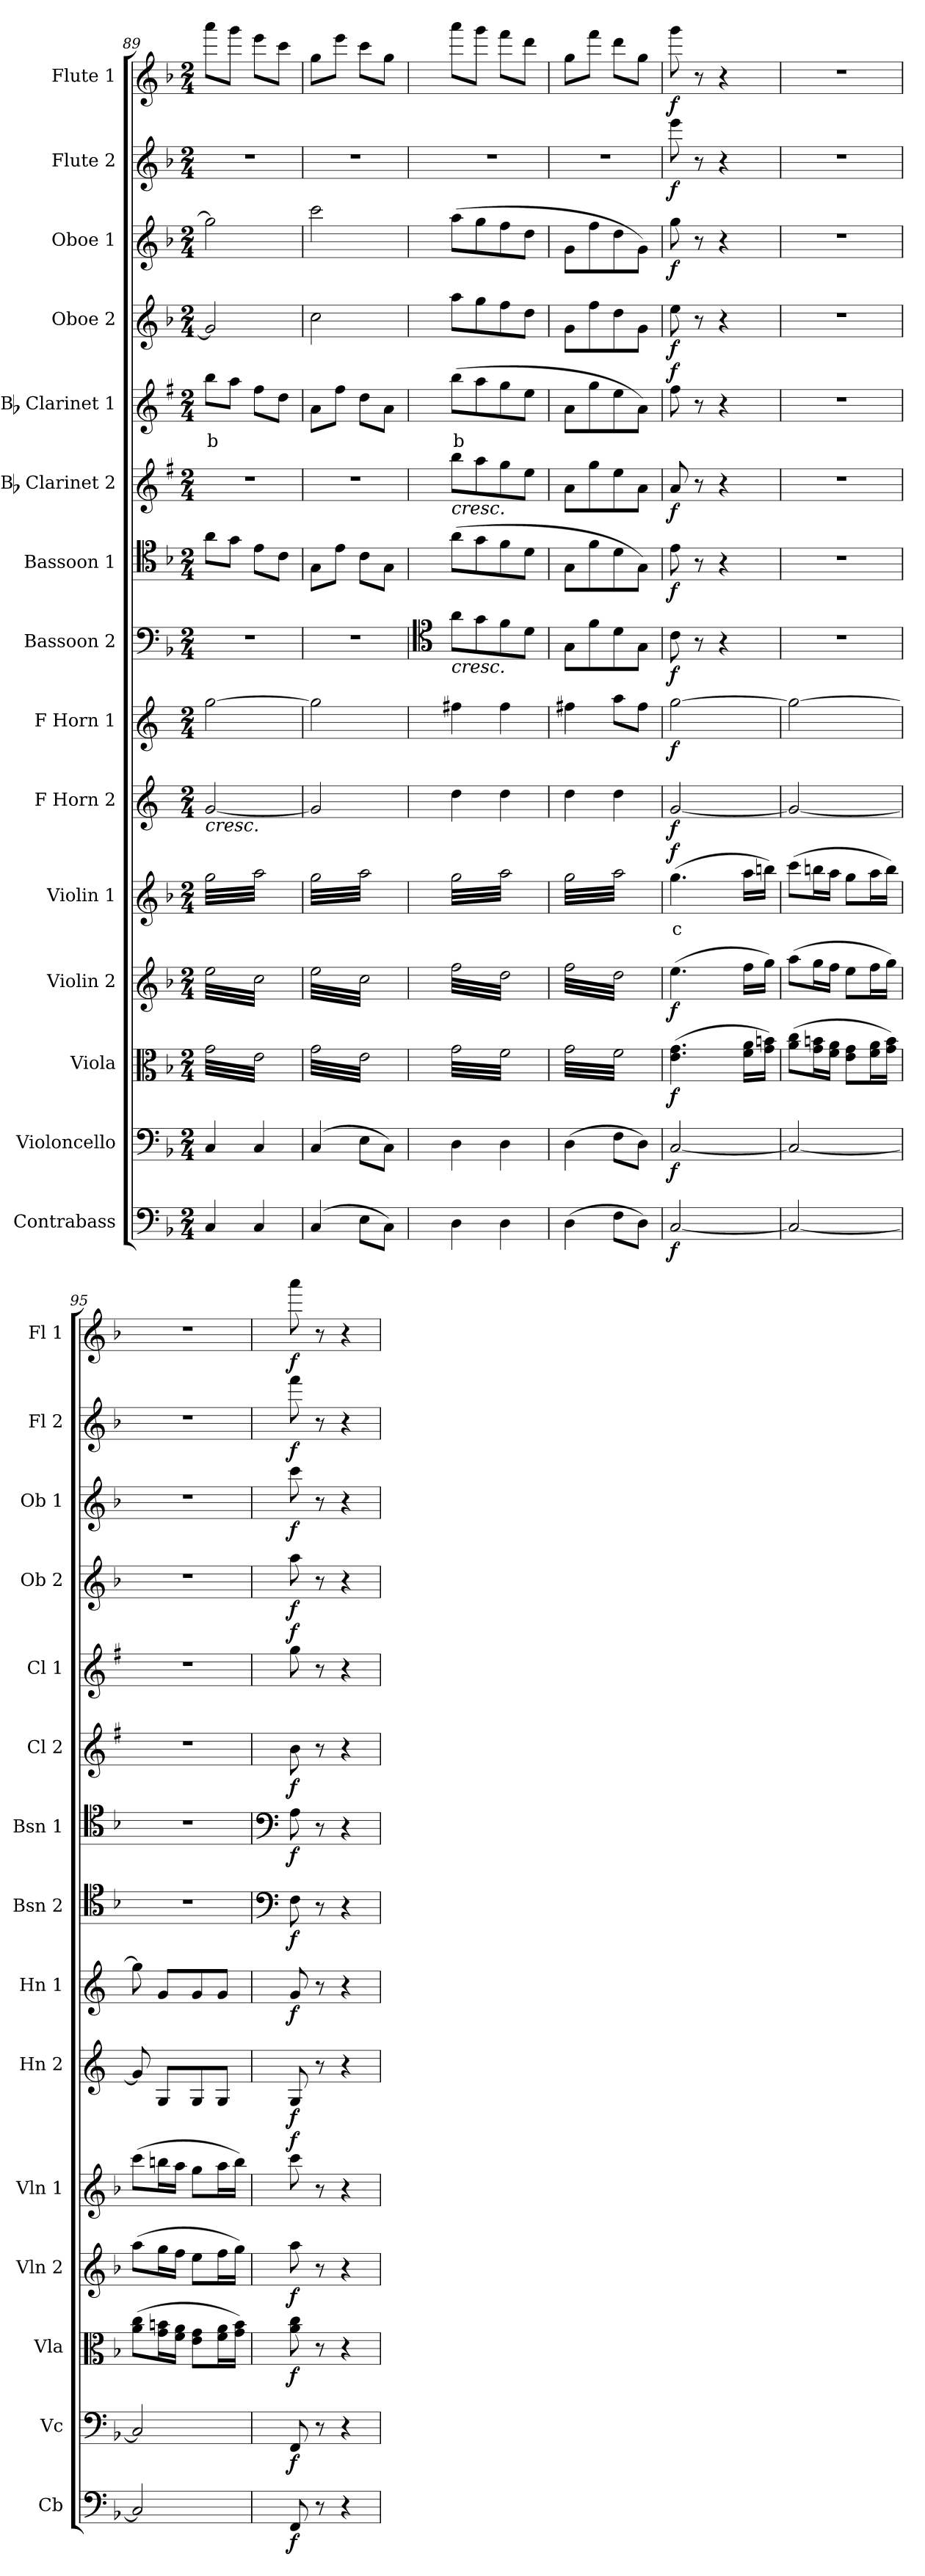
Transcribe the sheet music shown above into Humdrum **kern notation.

**kern	**dynam	**kern	**dynam	**kern	**dynam	**kern	**dynam	**kern	**text	**dynam	**kern	**dynam	**kern	**dynam	**kern	**dynam	**kern	**dynam	**kern	**dynam	**kern	**text	**dynam	**kern	**dynam	**kern	**dynam	**kern	**dynam	**kern	**dynam
*part15	*part15	*part14	*part14	*part13	*part13	*part12	*part12	*part11	*part11	*part11	*part10	*part10	*part9	*part9	*part8	*part8	*part7	*part7	*part6	*part6	*part5	*part5	*part5	*part4	*part4	*part3	*part3	*part2	*part2	*part1	*part1
*staff15	*staff15	*staff14	*staff14	*staff13	*staff13	*staff12	*staff12	*staff11	*staff11	*staff11	*staff10	*staff10	*staff9	*staff9	*staff8	*staff8	*staff7	*staff7	*staff6	*staff6	*staff5	*staff5	*staff5	*staff4	*staff4	*staff3	*staff3	*staff2	*staff2	*staff1	*staff1
*I"Contrabass	*	*I"Violoncello	*	*I"Viola	*	*I"Violin 2	*	*I"Violin 1	*	*	*I"F Horn 2	*	*I"F Horn 1	*	*I"Bassoon 2	*	*I"Bassoon 1	*	*I"Bb Clarinet 2	*	*I"Bb Clarinet 1	*	*	*I"Oboe 2	*	*I"Oboe 1	*	*I"Flute 2	*	*I"Flute 1	*
*I'Cb	*	*I'Vc	*	*I'Vla	*	*I'Vln 2	*	*I'Vln 1	*	*	*I'Hn 2	*	*I'Hn 1	*	*I'Bsn 2	*	*I'Bsn 1	*	*I'Cl 2	*	*I'Cl 1	*	*	*I'Ob 2	*	*I'Ob 1	*	*I'Fl 2	*	*I'Fl 1	*
!!LO:PB:g=z
*clefF4	*	*clefF4	*	*clefC3	*	*clefG2	*	*clefG2	*	*	*clefG2	*	*clefG2	*	*clefF4	*	*clefC4	*	*clefG2	*	*clefG2	*	*	*clefG2	*	*clefG2	*	*clefG2	*	*clefG2	*
*ITrd7c12	*	*	*	*	*	*	*	*	*	*	*ITrd4c7	*	*ITrd4c7	*	*	*	*	*	*ITrd1c2	*	*ITrd1c2	*	*	*	*	*	*	*	*	*	*
*k[b-]	*	*k[b-]	*	*k[b-]	*	*k[b-]	*	*k[b-]	*	*	*k[b-]	*	*k[b-]	*	*k[b-]	*	*k[b-]	*	*k[b-]	*	*k[b-]	*	*	*k[b-]	*	*k[b-]	*	*k[b-]	*	*k[b-]	*
*M2/4	*	*M2/4	*	*M2/4	*	*M2/4	*	*M2/4	*	*	*M2/4	*	*M2/4	*	*M2/4	*	*M2/4	*	*M2/4	*	*M2/4	*	*	*M2/4	*	*M2/4	*	*M2/4	*	*M2/4	*
=89	=89	=89	=89	=89	=89	=89	=89	=89	=89	=89	=89	=89	=89	=89	=89	=89	=89	=89	=89	=89	=89	=89	=89	=89	=89	=89	=89	=89	=89	=89	=89
!	!	!	!	!	!	!	!	!	!	!	!LO:TX:b:i:t=cresc.	!	!	!	!	!	!	!	!	!	!	!	!	!	!	!	!	!	!	!	!
!	!	!	!	!	!	!	!	!	!	!	!	!	!	!	!	!	!	!	!	!	!	!LO:LY:b:color=#FF0000	!	!	!	!	!	!	!	!	!
*	*	*	*	*tremolo	*	*	*	*	*	*	*	*	*	*	*	*	*	*	*	*	*	*	*	*	*	*	*	*	*	*	*
*	*	*	*	*	*	*tremolo	*	*	*	*	*	*	*	*	*	*	*	*	*	*	*	*	*	*	*	*	*	*	*	*	*
*	*	*	*	*	*	*	*	*tremolo	*	*	*	*	*	*	*	*	*	*	*	*	*	*	*	*	*	*	*	*	*	*	*
4CC/	.	4C/	.	(32g\LLL	.	32ee\LLL	.	32gg\LLL	.	.	[2c/	.	[2cc\	.	2r	.	8a\L	.	2r	.	8aa\L	b	.	2g/]	.	2gg\]	.	2r	.	8aaa\L	.
.	.	.	.	32e\	.	32cc\	.	32aa\	.	.	.	.	.	.	.	.	.	.	.	.	.	.	.	.	.	.	.	.	.	.	.
.	.	.	.	32g\	.	32ee\	.	32gg\	.	.	.	.	.	.	.	.	.	.	.	.	.	.	.	.	.	.	.	.	.	.	.
.	.	.	.	32e\	.	32cc\	.	32aa\	.	.	.	.	.	.	.	.	.	.	.	.	.	.	.	.	.	.	.	.	.	.	.
.	.	.	.	32g\	.	32ee\	.	32gg\	.	.	.	.	.	.	.	.	8g\J	.	.	.	8gg\J	.	.	.	.	.	.	.	.	8ggg\J	.
.	.	.	.	32e\	.	32cc\	.	32aa\	.	.	.	.	.	.	.	.	.	.	.	.	.	.	.	.	.	.	.	.	.	.	.
.	.	.	.	32g\	.	32ee\	.	32gg\	.	.	.	.	.	.	.	.	.	.	.	.	.	.	.	.	.	.	.	.	.	.	.
.	.	.	.	32e\	.	32cc\	.	32aa\	.	.	.	.	.	.	.	.	.	.	.	.	.	.	.	.	.	.	.	.	.	.	.
4CC/	.	4C/	.	32g\	.	32ee\	.	32gg\	.	.	.	.	.	.	.	.	8e\L	.	.	.	8ee\L	.	.	.	.	.	.	.	.	8eee\L	.
.	.	.	.	32e\	.	32cc\	.	32aa\	.	.	.	.	.	.	.	.	.	.	.	.	.	.	.	.	.	.	.	.	.	.	.
.	.	.	.	32g\	.	32ee\	.	32gg\	.	.	.	.	.	.	.	.	.	.	.	.	.	.	.	.	.	.	.	.	.	.	.
.	.	.	.	32e\	.	32cc\	.	32aa\	.	.	.	.	.	.	.	.	.	.	.	.	.	.	.	.	.	.	.	.	.	.	.
.	.	.	.	32g\	.	32ee\	.	32gg\	.	.	.	.	.	.	.	.	8c\J	.	.	.	8cc\J	.	.	.	.	.	.	.	.	8ccc\J	.
.	.	.	.	32e\	.	32cc\	.	32aa\	.	.	.	.	.	.	.	.	.	.	.	.	.	.	.	.	.	.	.	.	.	.	.
.	.	.	.	32g\	.	32ee\	.	32gg\	.	.	.	.	.	.	.	.	.	.	.	.	.	.	.	.	.	.	.	.	.	.	.
.	.	.	.	32e\JJJ	.	32cc\JJJ	.	32aa\JJJ	.	.	.	.	.	.	.	.	.	.	.	.	.	.	.	.	.	.	.	.	.	.	.
=90	=90	=90	=90	=90	=90	=90	=90	=90	=90	=90	=90	=90	=90	=90	=90	=90	=90	=90	=90	=90	=90	=90	=90	=90	=90	=90	=90	=90	=90	=90	=90
(4CC/	.	(4C/	.	32g\LLL	.	32ee\LLL	.	32gg\LLL	.	.	2c/]	.	2cc\]	.	2r	.	8G\L	.	2r	.	8g\L	.	.	2cc\	.	2ccc\	.	2r	.	8gg\L	.
.	.	.	.	32e\)	.	32cc\	.	32aa\	.	.	.	.	.	.	.	.	.	.	.	.	.	.	.	.	.	.	.	.	.	.	.
.	.	.	.	32g\	.	32ee\	.	32gg\	.	.	.	.	.	.	.	.	.	.	.	.	.	.	.	.	.	.	.	.	.	.	.
.	.	.	.	32e\)	.	32cc\	.	32aa\	.	.	.	.	.	.	.	.	.	.	.	.	.	.	.	.	.	.	.	.	.	.	.
.	.	.	.	32g\	.	32ee\	.	32gg\	.	.	.	.	.	.	.	.	8e\J	.	.	.	8ee\J	.	.	.	.	.	.	.	.	8eee\J	.
.	.	.	.	32e\)	.	32cc\	.	32aa\	.	.	.	.	.	.	.	.	.	.	.	.	.	.	.	.	.	.	.	.	.	.	.
.	.	.	.	32g\	.	32ee\	.	32gg\	.	.	.	.	.	.	.	.	.	.	.	.	.	.	.	.	.	.	.	.	.	.	.
.	.	.	.	32e\)	.	32cc\	.	32aa\	.	.	.	.	.	.	.	.	.	.	.	.	.	.	.	.	.	.	.	.	.	.	.
8EE\L	.	8E\L	.	32g\	.	32ee\	.	32gg\	.	.	.	.	.	.	.	.	8c\L	.	.	.	8cc\L	.	.	.	.	.	.	.	.	8ccc\L	.
.	.	.	.	32e\)	.	32cc\	.	32aa\	.	.	.	.	.	.	.	.	.	.	.	.	.	.	.	.	.	.	.	.	.	.	.
.	.	.	.	32g\	.	32ee\	.	32gg\	.	.	.	.	.	.	.	.	.	.	.	.	.	.	.	.	.	.	.	.	.	.	.
.	.	.	.	32e\)	.	32cc\	.	32aa\	.	.	.	.	.	.	.	.	.	.	.	.	.	.	.	.	.	.	.	.	.	.	.
8CC\J)	.	8C\J)	.	32g\	.	32ee\	.	32gg\	.	.	.	.	.	.	.	.	8G\J	.	.	.	8g\J	.	.	.	.	.	.	.	.	8gg\J	.
.	.	.	.	32e\)	.	32cc\	.	32aa\	.	.	.	.	.	.	.	.	.	.	.	.	.	.	.	.	.	.	.	.	.	.	.
.	.	.	.	32g\	.	32ee\	.	32gg\	.	.	.	.	.	.	.	.	.	.	.	.	.	.	.	.	.	.	.	.	.	.	.
.	.	.	.	32e\)JJJ	.	32cc\JJJ	.	32aa\JJJ	.	.	.	.	.	.	.	.	.	.	.	.	.	.	.	.	.	.	.	.	.	.	.
=91	=91	=91	=91	=91	=91	=91	=91	=91	=91	=91	=91	=91	=91	=91	=91	=91	=91	=91	=91	=91	=91	=91	=91	=91	=91	=91	=91	=91	=91	=91	=91
*	*	*	*	*	*	*	*	*	*	*	*	*	*	*	*clefC4	*	*	*	*	*	*	*	*	*	*	*	*	*	*	*	*
!	!	!	!	!	!	!	!	!	!	!	!	!	!	!	!	!	!	!	!LO:TX:b:i:t=cresc.	!	!	!	!	!	!	!	!	!	!	!	!
!	!	!	!	!	!	!	!	!	!	!	!	!	!	!	!LO:TX:b:i:t=cresc.	!	!	!	!	!	!	!	!	!	!	!	!	!	!	!	!
!	!	!	!	!	!	!	!	!	!	!	!	!	!	!	!	!	!	!	!	!	!	!LO:LY:b:color=#FF0000	!	!	!	!	!	!	!	!	!
4DD\	.	4D\	.	(32g\LLL	.	32ff\LLL	.	32gg\LLL	.	.	4g\	.	4bn\	.	8a\L	.	(8a\L	.	8aa\L	.	(8aa\L	b	.	8aa\L	.	(8aa\L	.	2r	.	8aaa\L	.
.	.	.	.	32f\	.	32dd\	.	32aa\	.	.	.	.	.	.	.	.	.	.	.	.	.	.	.	.	.	.	.	.	.	.	.
.	.	.	.	32g\	.	32ff\	.	32gg\	.	.	.	.	.	.	.	.	.	.	.	.	.	.	.	.	.	.	.	.	.	.	.
.	.	.	.	32f\	.	32dd\	.	32aa\	.	.	.	.	.	.	.	.	.	.	.	.	.	.	.	.	.	.	.	.	.	.	.
.	.	.	.	32g\	.	32ff\	.	32gg\	.	.	.	.	.	.	8g\	.	8g\	.	8gg\	.	8gg\	.	.	8gg\	.	8gg\	.	.	.	8ggg\J	.
.	.	.	.	32f\	.	32dd\	.	32aa\	.	.	.	.	.	.	.	.	.	.	.	.	.	.	.	.	.	.	.	.	.	.	.
.	.	.	.	32g\	.	32ff\	.	32gg\	.	.	.	.	.	.	.	.	.	.	.	.	.	.	.	.	.	.	.	.	.	.	.
.	.	.	.	32f\	.	32dd\	.	32aa\	.	.	.	.	.	.	.	.	.	.	.	.	.	.	.	.	.	.	.	.	.	.	.
4DD\	.	4D\	.	32g\	.	32ff\	.	32gg\	.	.	4g\	.	4b\	.	8f\	.	8f\	.	8ff\	.	8ff\	.	.	8ff\	.	8ff\	.	.	.	8fff\L	.
.	.	.	.	32f\	.	32dd\	.	32aa\	.	.	.	.	.	.	.	.	.	.	.	.	.	.	.	.	.	.	.	.	.	.	.
.	.	.	.	32g\	.	32ff\	.	32gg\	.	.	.	.	.	.	.	.	.	.	.	.	.	.	.	.	.	.	.	.	.	.	.
.	.	.	.	32f\	.	32dd\	.	32aa\	.	.	.	.	.	.	.	.	.	.	.	.	.	.	.	.	.	.	.	.	.	.	.
.	.	.	.	32g\	.	32ff\	.	32gg\	.	.	.	.	.	.	8d\J	.	8d\J	.	8dd\J	.	8dd\J	.	.	8dd\J	.	8dd\J	.	.	.	8ddd\J	.
.	.	.	.	32f\	.	32dd\	.	32aa\	.	.	.	.	.	.	.	.	.	.	.	.	.	.	.	.	.	.	.	.	.	.	.
.	.	.	.	32g\	.	32ff\	.	32gg\	.	.	.	.	.	.	.	.	.	.	.	.	.	.	.	.	.	.	.	.	.	.	.
.	.	.	.	32f\JJJ	.	32dd\JJJ	.	32aa\JJJ	.	.	.	.	.	.	.	.	.	.	.	.	.	.	.	.	.	.	.	.	.	.	.
=92	=92	=92	=92	=92	=92	=92	=92	=92	=92	=92	=92	=92	=92	=92	=92	=92	=92	=92	=92	=92	=92	=92	=92	=92	=92	=92	=92	=92	=92	=92	=92
(4DD\	.	(4D\	.	32g\LLL	.	32ff\LLL	.	32gg\LLL	.	.	4g\	.	4bn\	.	8G\L	.	8G\L	.	8g\L	.	8g\L	.	.	8g\L	.	8g\L	.	2r	.	8gg\L	.
.	.	.	.	32f\)	.	32dd\	.	32aa\	.	.	.	.	.	.	.	.	.	.	.	.	.	.	.	.	.	.	.	.	.	.	.
.	.	.	.	32g\	.	32ff\	.	32gg\	.	.	.	.	.	.	.	.	.	.	.	.	.	.	.	.	.	.	.	.	.	.	.
.	.	.	.	32f\)	.	32dd\	.	32aa\	.	.	.	.	.	.	.	.	.	.	.	.	.	.	.	.	.	.	.	.	.	.	.
.	.	.	.	32g\	.	32ff\	.	32gg\	.	.	.	.	.	.	8f\	.	8f\	.	8ff\	.	8ff\	.	.	8ff\	.	8ff\	.	.	.	8fff\J	.
.	.	.	.	32f\)	.	32dd\	.	32aa\	.	.	.	.	.	.	.	.	.	.	.	.	.	.	.	.	.	.	.	.	.	.	.
.	.	.	.	32g\	.	32ff\	.	32gg\	.	.	.	.	.	.	.	.	.	.	.	.	.	.	.	.	.	.	.	.	.	.	.
.	.	.	.	32f\)	.	32dd\	.	32aa\	.	.	.	.	.	.	.	.	.	.	.	.	.	.	.	.	.	.	.	.	.	.	.
8FF\L	.	8F\L	.	32g\	.	32ff\	.	32gg\	.	.	4g\	.	8dd\L	.	8d\	.	8d\	.	8dd\	.	8dd\	.	.	8dd\	.	8dd\	.	.	.	8ddd\L	.
.	.	.	.	32f\)	.	32dd\	.	32aa\	.	.	.	.	.	.	.	.	.	.	.	.	.	.	.	.	.	.	.	.	.	.	.
.	.	.	.	32g\	.	32ff\	.	32gg\	.	.	.	.	.	.	.	.	.	.	.	.	.	.	.	.	.	.	.	.	.	.	.
.	.	.	.	32f\)	.	32dd\	.	32aa\	.	.	.	.	.	.	.	.	.	.	.	.	.	.	.	.	.	.	.	.	.	.	.
8DD\J)	.	8D\J)	.	32g\	.	32ff\	.	32gg\	.	.	.	.	8b\J	.	8G\J	.	8G\J)	.	8g\J	.	8g\J)	.	.	8g\J	.	8g\J)	.	.	.	8gg\J	.
.	.	.	.	32f\)	.	32dd\	.	32aa\	.	.	.	.	.	.	.	.	.	.	.	.	.	.	.	.	.	.	.	.	.	.	.
.	.	.	.	32g\	.	32ff\	.	32gg\	.	.	.	.	.	.	.	.	.	.	.	.	.	.	.	.	.	.	.	.	.	.	.
.	.	.	.	32f\)JJJ	.	32dd\JJJ	.	32aa\JJJ	.	.	.	.	.	.	.	.	.	.	.	.	.	.	.	.	.	.	.	.	.	.	.
*	*	*	*	*	*	*	*	*Xtremolo	*	*	*	*	*	*	*	*	*	*	*	*	*	*	*	*	*	*	*	*	*	*	*
*	*	*	*	*	*	*Xtremolo	*	*	*	*	*	*	*	*	*	*	*	*	*	*	*	*	*	*	*	*	*	*	*	*	*
*	*	*	*	*Xtremolo	*	*	*	*	*	*	*	*	*	*	*	*	*	*	*	*	*	*	*	*	*	*	*	*	*	*	*
=93	=93	=93	=93	=93	=93	=93	=93	=93	=93	=93	=93	=93	=93	=93	=93	=93	=93	=93	=93	=93	=93	=93	=93	=93	=93	=93	=93	=93	=93	=93	=93
!	!LO:DY:b	!	!LO:DY:b	!	!LO:DY:b	!	!LO:DY:b	!	!LO:LY:b:color=#FF0000	!LO:DY:b	!	!LO:DY:b	!	!LO:DY:b	!	!LO:DY:b	!	!LO:DY:b	!	!LO:DY:b	!	!	!LO:DY:b	!	!LO:DY:b	!	!LO:DY:b	!	!LO:DY:b	!	!LO:DY:b
[2CC/	f	[2C/	f	(4.e\ 4.g\	f	(4.ee\	f	(4.gg\	c	f	[2c/	f	[2cc\	f	8c\	f	8e\	f	8g/	f	8ee\	.	f	8ee\	f	8gg\	f	8eee\	f	8ggg\	f
.	.	.	.	.	.	.	.	.	.	.	.	.	.	.	.	.	.	.	.	.	.	.	.	.	.	.	.	.	.	.	.
.	.	.	.	.	.	.	.	.	.	.	.	.	.	.	.	.	.	.	.	.	.	.	.	.	.	.	.	.	.	.	.
.	.	.	.	.	.	.	.	.	.	.	.	.	.	.	.	.	.	.	.	.	.	.	.	.	.	.	.	.	.	.	.
.	.	.	.	.	.	.	.	.	.	.	.	.	.	.	8r	.	8r	.	8r	.	8r	.	.	8r	.	8r	.	8r	.	8r	.
.	.	.	.	.	.	.	.	.	.	.	.	.	.	.	.	.	.	.	.	.	.	.	.	.	.	.	.	.	.	.	.
.	.	.	.	.	.	.	.	.	.	.	.	.	.	.	.	.	.	.	.	.	.	.	.	.	.	.	.	.	.	.	.
.	.	.	.	.	.	.	.	.	.	.	.	.	.	.	.	.	.	.	.	.	.	.	.	.	.	.	.	.	.	.	.
.	.	.	.	.	.	.	.	.	.	.	.	.	.	.	4r	.	4r	.	4r	.	4r	.	.	4r	.	4r	.	4r	.	4r	.
.	.	.	.	16f\ 16a\LL	.	16ff\LL	.	16aa\LL	.	.	.	.	.	.	.	.	.	.	.	.	.	.	.	.	.	.	.	.	.	.	.
.	.	.	.	16g\ 16bn\JJ)	.	16gg\JJ)	.	16bbn\JJ)	.	.	.	.	.	.	.	.	.	.	.	.	.	.	.	.	.	.	.	.	.	.	.
=94	=94	=94	=94	=94	=94	=94	=94	=94	=94	=94	=94	=94	=94	=94	=94	=94	=94	=94	=94	=94	=94	=94	=94	=94	=94	=94	=94	=94	=94	=94	=94
2CC/_	.	2C/_	.	(8a\ 8cc\L	.	(8aa\L	.	(8ccc\L	.	.	2c/_	.	2cc\_	.	2r	.	2r	.	2r	.	2r	.	.	2r	.	2r	.	2r	.	2r	.
.	.	.	.	16g\ 16bn\L	.	16gg\L	.	16bbn\L	.	.	.	.	.	.	.	.	.	.	.	.	.	.	.	.	.	.	.	.	.	.	.
.	.	.	.	16f\ 16a\JJ	.	16ff\JJ	.	16aa\JJ	.	.	.	.	.	.	.	.	.	.	.	.	.	.	.	.	.	.	.	.	.	.	.
.	.	.	.	8e\ 8g\L	.	8ee\L	.	8gg\L	.	.	.	.	.	.	.	.	.	.	.	.	.	.	.	.	.	.	.	.	.	.	.
.	.	.	.	16f\ 16a\L	.	16ff\L	.	16aa\L	.	.	.	.	.	.	.	.	.	.	.	.	.	.	.	.	.	.	.	.	.	.	.
.	.	.	.	16g\ 16b\JJ)	.	16gg\JJ)	.	16bb\JJ)	.	.	.	.	.	.	.	.	.	.	.	.	.	.	.	.	.	.	.	.	.	.	.
=95	=95	=95	=95	=95	=95	=95	=95	=95	=95	=95	=95	=95	=95	=95	=95	=95	=95	=95	=95	=95	=95	=95	=95	=95	=95	=95	=95	=95	=95	=95	=95
2CC/]	.	2C/]	.	(8a\ 8cc\L	.	(8aa\L	.	(8ccc\L	.	.	8c/]	.	8cc\]	.	2r	.	2r	.	2r	.	2r	.	.	2r	.	2r	.	2r	.	2r	.
.	.	.	.	16g\ 16bn\L	.	16gg\L	.	16bbn\L	.	.	8C/L	.	8c/L	.	.	.	.	.	.	.	.	.	.	.	.	.	.	.	.	.	.
.	.	.	.	16f\ 16a\JJ	.	16ff\JJ	.	16aa\JJ	.	.	.	.	.	.	.	.	.	.	.	.	.	.	.	.	.	.	.	.	.	.	.
.	.	.	.	8e\ 8g\L	.	8ee\L	.	8gg\L	.	.	8C/	.	8c/	.	.	.	.	.	.	.	.	.	.	.	.	.	.	.	.	.	.
.	.	.	.	16f\ 16a\L	.	16ff\L	.	16aa\L	.	.	8C/J	.	8c/J	.	.	.	.	.	.	.	.	.	.	.	.	.	.	.	.	.	.
.	.	.	.	16g\ 16b\JJ)	.	16gg\JJ)	.	16bb\JJ)	.	.	.	.	.	.	.	.	.	.	.	.	.	.	.	.	.	.	.	.	.	.	.
=96	=96	=96	=96	=96	=96	=96	=96	=96	=96	=96	=96	=96	=96	=96	=96	=96	=96	=96	=96	=96	=96	=96	=96	=96	=96	=96	=96	=96	=96	=96	=96
*	*	*	*	*	*	*	*	*	*	*	*	*	*	*	*clefF4	*	*clefF4	*	*	*	*	*	*	*	*	*	*	*	*	*	*
!	!LO:DY:b	!	!LO:DY:b	!	!LO:DY:b	!	!LO:DY:b	!	!	!LO:DY:b	!	!LO:DY:b	!	!LO:DY:b	!	!LO:DY:b	!	!LO:DY:b	!	!LO:DY:b	!	!	!LO:DY:b	!	!LO:DY:b	!	!LO:DY:b	!	!LO:DY:b	!	!LO:DY:b
8FFF/	f	8FF/	f	8a\ 8cc\	f	8aa\	f	8ccc\	.	f	8C/	f	8c/	f	8F\	f	8A\	f	8a\	f	8ff\	.	f	8aa\	f	8ccc\	f	8fff\	f	8aaa\	f
8r	.	8r	.	8r	.	8r	.	8r	.	.	8r	.	8r	.	8r	.	8r	.	8r	.	8r	.	.	8r	.	8r	.	8r	.	8r	.
4r	.	4r	.	4r	.	4r	.	4r	.	.	4r	.	4r	.	4r	.	4r	.	4r	.	4r	.	.	4r	.	4r	.	4r	.	4r	.
=	=	=	=	=	=	=	=	=	=	=	=	=	=	=	=	=	=	=	=	=	=	=	=	=	=	=	=	=	=	=	=
*-	*-	*-	*-	*-	*-	*-	*-	*-	*-	*-	*-	*-	*-	*-	*-	*-	*-	*-	*-	*-	*-	*-	*-	*-	*-	*-	*-	*-	*-	*-	*-
